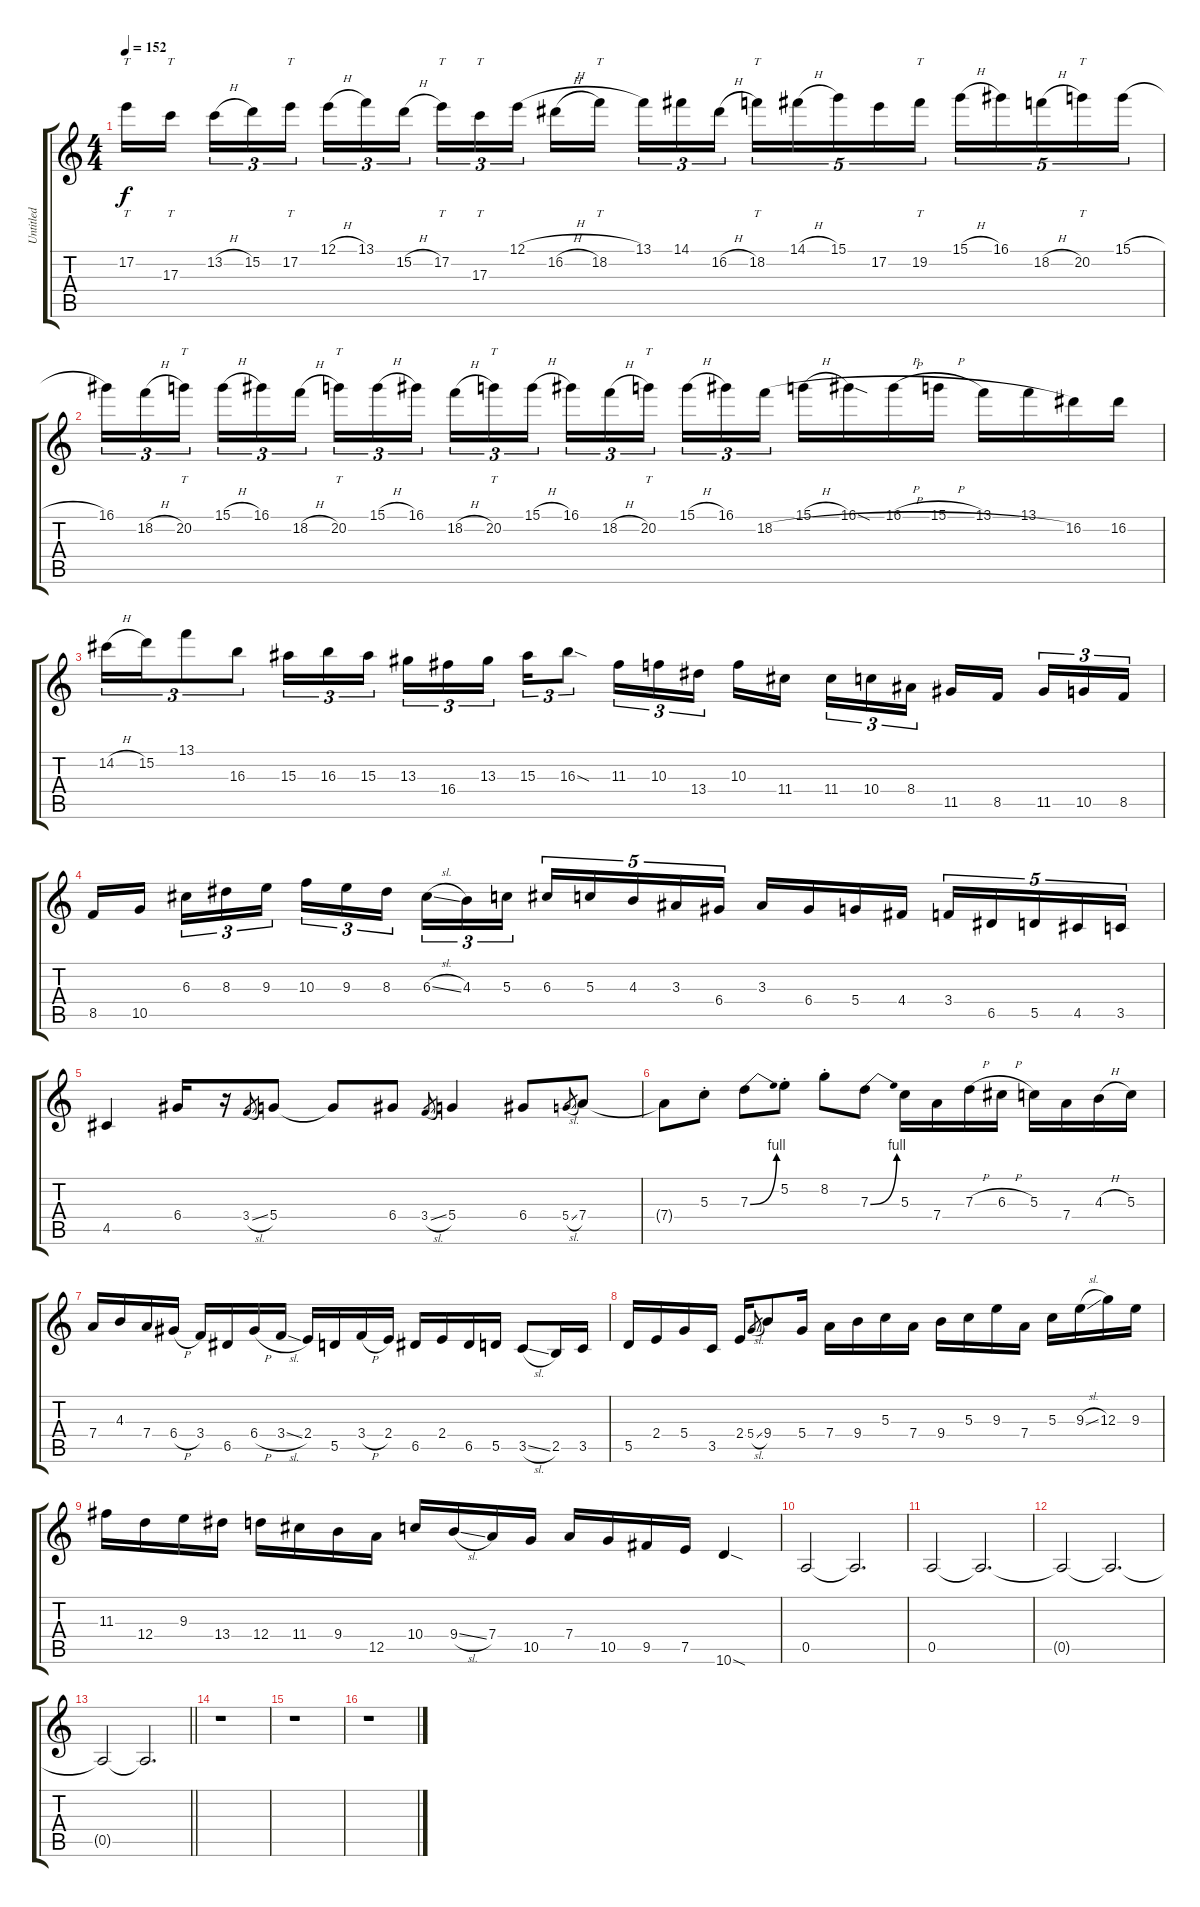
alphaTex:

\track ("Untitled" "Untitled") {instrument overdrivenguitar}
\staff {score tabs}
\tuning (E4 B3 G3 D3 A2 E2) {hide}
\ts (4 4)
\tempo 152
\clef g2
\ks c
17.2.16{tt dy f} 17.3.16{tt beam splitsecondary} 13.2{h}.16{tu (3 2)} 15.2.16{tu (3 2)} 17.2.16{tt tu (3 2)} 12.1{h}.16{tu (3 2)} 13.1.16{tu (3 2)} 15.2{h}.16{tu (3 2) beam splitsecondary} 17.2.16{tt tu (3 2)} 17.3.16{tt tu (3 2)} 12.1{h}.16{tu (3 2)} 16.2{h}.16 18.2.16{tt beam splitsecondary} 13.1.16{tu (3 2)} 14.1.16{tu (3 2)} 16.2{h}.16{tu (3 2)} 18.2.16{tt tu (5 4)} 14.1{h}.16{tu (5 4)} 15.1.16{tu (5 4)} 17.2.16{tu (5 4)} 19.2.16{tt tu (5 4)} 15.1{h}.16{tu (5 4)} 16.1.16{tu (5 4)} 18.2{h}.16{tu (5 4)} 20.2.16{tt tu (5 4)} 15.1{h}.16{tu (5 4)} |
16.1.16{tu (3 2)} 18.2{h}.16{tu (3 2)} 20.2.16{tt tu (3 2) beam splitsecondary} 15.1{h}.16{tu (3 2)} 16.1.16{tu (3 2)} 18.2{h}.16{tu (3 2)} 20.2.16{tt tu (3 2)} 15.1{h}.16{tu (3 2)} 16.1.16{tu (3 2) beam splitsecondary} 18.2{h}.16{tu (3 2)} 20.2.16{tt tu (3 2)} 15.1{h}.16{tu (3 2)} 16.1.16{tu (3 2)} 18.2{h}.16{tu (3 2)} 20.2.16{tt tu (3 2) beam splitsecondary} 15.1{h}.16{tu (3 2)} 16.1.16{tu (3 2)} 18.2{h}.16{tu (3 2)} 15.1{h}.16 16.1{sod}.16 16.1{h}.16 15.1{h}.16 13.1.16 13.1.16 16.2.16 16.2.16 |
14.2{h}.16{tu (3 2)} 15.2.16{tu (3 2)} 13.1.8{tu (3 2)} 16.3.8{tu (3 2)} 15.3.16{tu (3 2)} 16.3.16{tu (3 2)} 15.3.16{tu (3 2) beam splitsecondary} 13.3.16{tu (3 2)} 16.4.16{tu (3 2)} 13.3.16{tu (3 2)} 15.3.16{tu (3 2)} 16.3{sod}.8{tu (3 2)} 11.3.16{tu (3 2)} 10.3.16{tu (3 2)} 13.4.16{tu (3 2)} 10.3.16 11.4.16{beam splitsecondary} 11.4.16{tu (3 2)} 10.4.16{tu (3 2)} 8.4.16{tu (3 2)} 11.5.16 8.5.16{beam splitsecondary} 11.5.16{tu (3 2)} 10.5.16{tu (3 2)} 8.5.16{tu (3 2)} |
8.5.16 10.5.16{beam splitsecondary} 6.3.16{tu (3 2)} 8.3.16{tu (3 2)} 9.3.16{tu (3 2)} 10.3.16{tu (3 2)} 9.3.16{tu (3 2)} 8.3.16{tu (3 2) beam splitsecondary} 6.3{sl}.16{tu (3 2)} 4.3.16{tu (3 2)} 5.3.16{tu (3 2)} 6.3.16{tu (5 4)} 5.3.16{tu (5 4)} 4.3.16{tu (5 4)} 3.3.16{tu (5 4)} 6.4.16{tu (5 4)} 3.3.16 6.4.16 5.4.16 4.4.16 3.4.16{tu (5 4)} 6.5.16{tu (5 4)} 5.5.16{tu (5 4)} 4.5.16{tu (5 4)} 3.5.16{tu (5 4)} |
4.5.4 6.4.16 r.16 3.4{sl}.8{gr} 5.4.8 5.4{t}.8 6.4.8 3.4{sl}.8{gr} 5.4.4 6.4.8 5.4{sl}.8{gr} 7.4.8 |
7.4{t}.8 5.3{st}.8 7.3{be (bend 0 0 60 4)}.8 5.2{st}.8 8.2{st}.8 7.3{be (bend 0 0 60 4)}.8 5.3.16 7.4.16 7.3{h}.16 6.3{h}.16 5.3.16 7.4.16 4.3{h}.16 5.3.16 |
7.4.16 4.3.16 7.4.16 6.4{h}.16 3.4.16 6.5.16 6.4{h}.16 3.4{sl}.16 2.4.16 5.5.16 3.4{h}.16 2.4.16 6.5.16 2.4.16 6.5.16 5.5.16 3.5{sl}.8 2.5.16 3.5.16 |
5.5.16 2.4.16 5.4.16 3.5.16 2.4.16 5.4{sl}.8{gr} 9.4.8 5.4.16 7.4.16 9.4.16 5.3.16 7.4.16 9.4.16 5.3.16 9.3.16 7.4.16 5.3.16 9.3{sl}.16 12.3.16 9.3.16 |
11.3.16 12.4.16 9.3.16 13.4.16 12.4.16 11.4.16 9.4.16 12.5.16 10.4.16 9.4{sl}.16 7.4.16 10.5.16 7.4.16 10.5.16 9.5.16 7.5.16 10.6{sod}.4 |
0.5.2 0.5{t}.2{d} |
0.5.2 0.5{t}.2{d} |
0.5{t}.2 0.5{t}.2{d} |
\barLineRight lightlight
0.5{t}.2 0.5{t}.2{d} |
r.1 |
r.1 |
r.1
